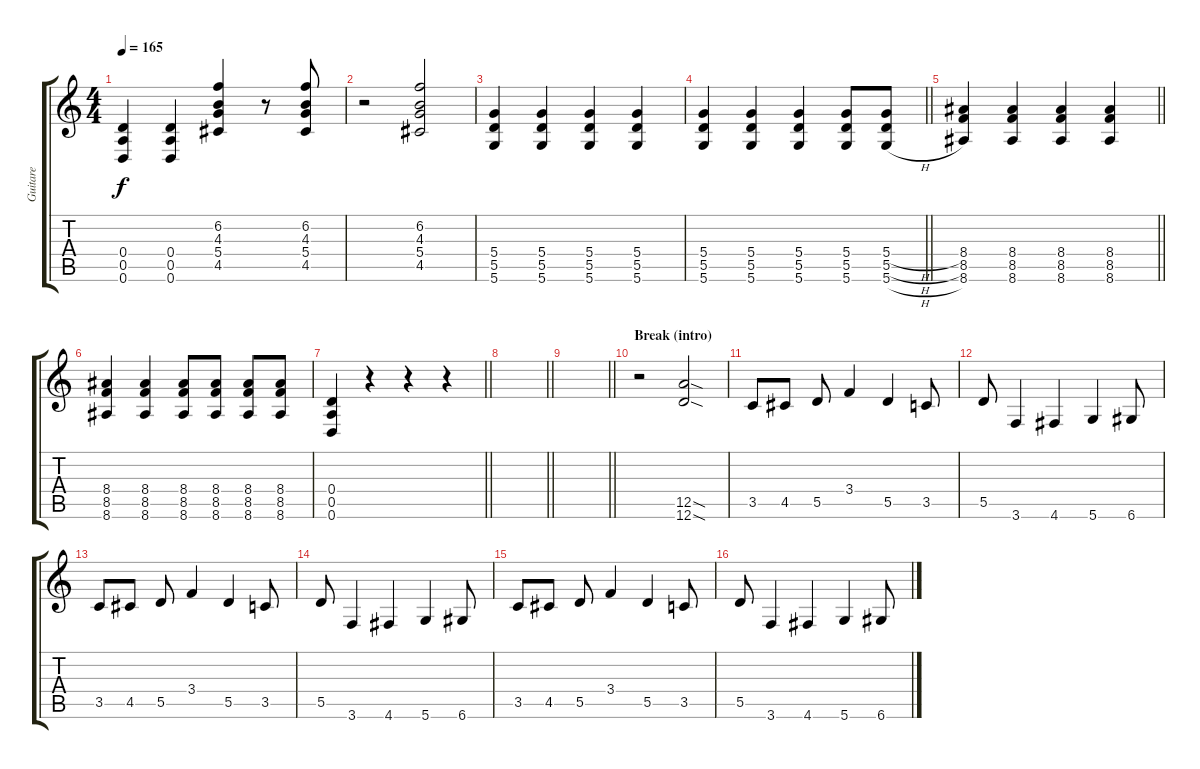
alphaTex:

\track ("Guitare" "Guitare") {instrument overdrivenguitar}
\staff {score tabs}
\tuning (E4 B3 G3 D3 A2 D2) {hide}
\ts (4 4)
\tempo 165
\clef g2
\ks c
(0.4 0.5 0.6).4{dy f} (0.4 0.5 0.6).4 (6.2 4.3 5.4 4.5).4 r.8 (6.2 4.3 5.4 4.5).8 |
r.2 (6.2 4.3 5.4 4.5).2 |
(5.4 5.5 5.6).4 (5.4 5.5 5.6).4 (5.4 5.5 5.6).4 (5.4 5.5 5.6).4 |
\barLineRight lightlight
(5.4 5.5 5.6).4 (5.4 5.5 5.6).4 (5.4 5.5 5.6).4 (5.4 5.5 5.6).8 (5.4{h} 5.5{h} 5.6{h}).8 |
\barLineRight lightlight
(8.4 8.5 8.6).4 (8.4 8.5 8.6).4 (8.4 8.5 8.6).4 (8.4 8.5 8.6).4 |
(8.4 8.5 8.6).4 (8.4 8.5 8.6).4 (8.4 8.5 8.6).8 (8.4 8.5 8.6).8 (8.4 8.5 8.6).8 (8.4 8.5 8.6).8 |
\barLineRight lightlight
(0.4 0.5 0.6).4 r.4 r.4 r.4 |
\barLineRight lightlight
|
\barLineRight lightlight
|
\section ("" "Break (intro)")
r.2 (12.5{sod} 12.6{sod}).2 |
3.5.8 4.5.8 5.5.8 3.4.4 5.5.4 3.5.8 |
5.5.8 3.6.4 4.6.4 5.6.4 6.6.8 |
3.5.8 4.5.8 5.5.8 3.4.4 5.5.4 3.5.8 |
5.5.8 3.6.4 4.6.4 5.6.4 6.6.8 |
3.5.8 4.5.8 5.5.8 3.4.4 5.5.4 3.5.8 |
5.5.8 3.6.4 4.6.4 5.6.4 6.6.8
